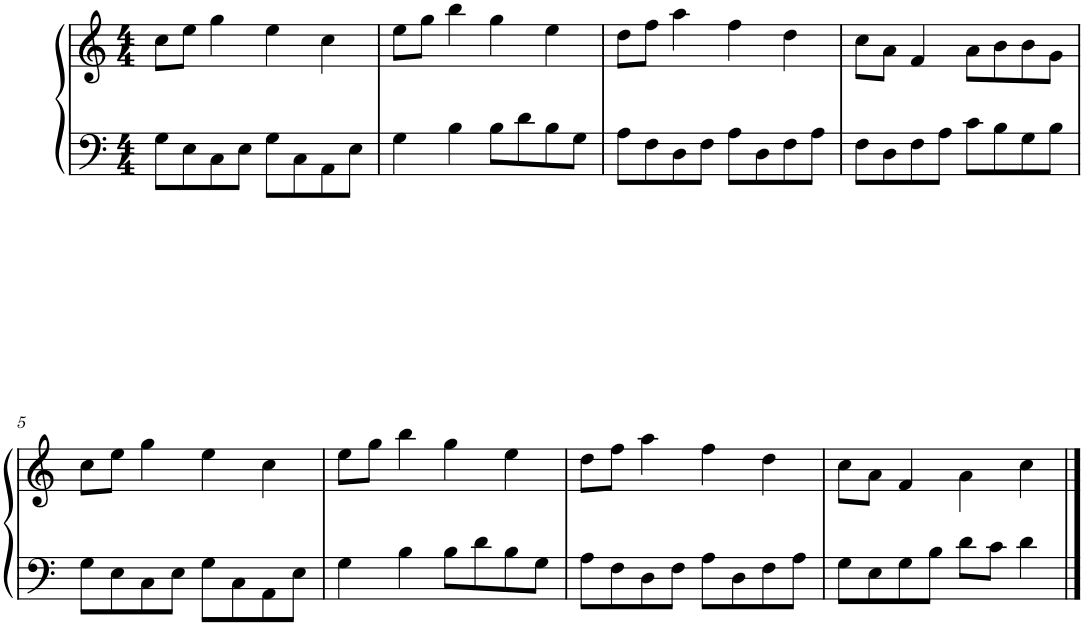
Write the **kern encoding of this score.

**kern	**kern
*part1	*part1
*staff2	*staff1
*I"Piano	*
*I'Pno.	*
*clefF4	*clefG2
*k[]	*k[]
*M4/4	*M4/4
=1	=1
8G\L	8cc\L
8E\	8ee\J
8C\	4gg\
8E\J	.
8G\L	4ee\
8C\	.
8AA\	4cc\
8E\J	.
=2	=2
4G\	8ee\L
.	8gg\J
4B\	4bb\
8B\L	4gg\
8d\	.
8B\	4ee\
8G\J	.
=3	=3
8A\L	8dd\L
8F\	8ff\J
8D\	4aa\
8F\J	.
8A\L	4ff\
8D\	.
8F\	4dd\
8A\J	.
=4	=4
8F\L	8cc\L
8D\	8a\J
8F\	4f/
8A\J	.
8c\L	8a\L
8B\	8ff\
8G\	8b\
8B\J	8g\J
!!LO:LB:g=z
=5	=5
8G\L	8cc\L
8E\	8ee\J
8C\	4gg\
8E\J	.
8G\L	4ee\
8C\	.
8AA\	4cc\
8E\J	.
=6	=6
4G\	8ee\L
.	8gg\J
4B\	4bb\
8B\L	4gg\
8d\	.
8B\	4ee\
8G\J	.
=7	=7
8A\L	8dd\L
8F\	8ff\J
8D\	4aa\
8F\J	.
8A\L	4ff\
8D\	.
8F\	4dd\
8A\J	.
=8	=8
8G\L	8cc\L
8E\	8a\J
8G\	4f/
8B\J	.
8d\L	4ee\
8c\J	.
4d\	4cc\
==	==
*-	*-
